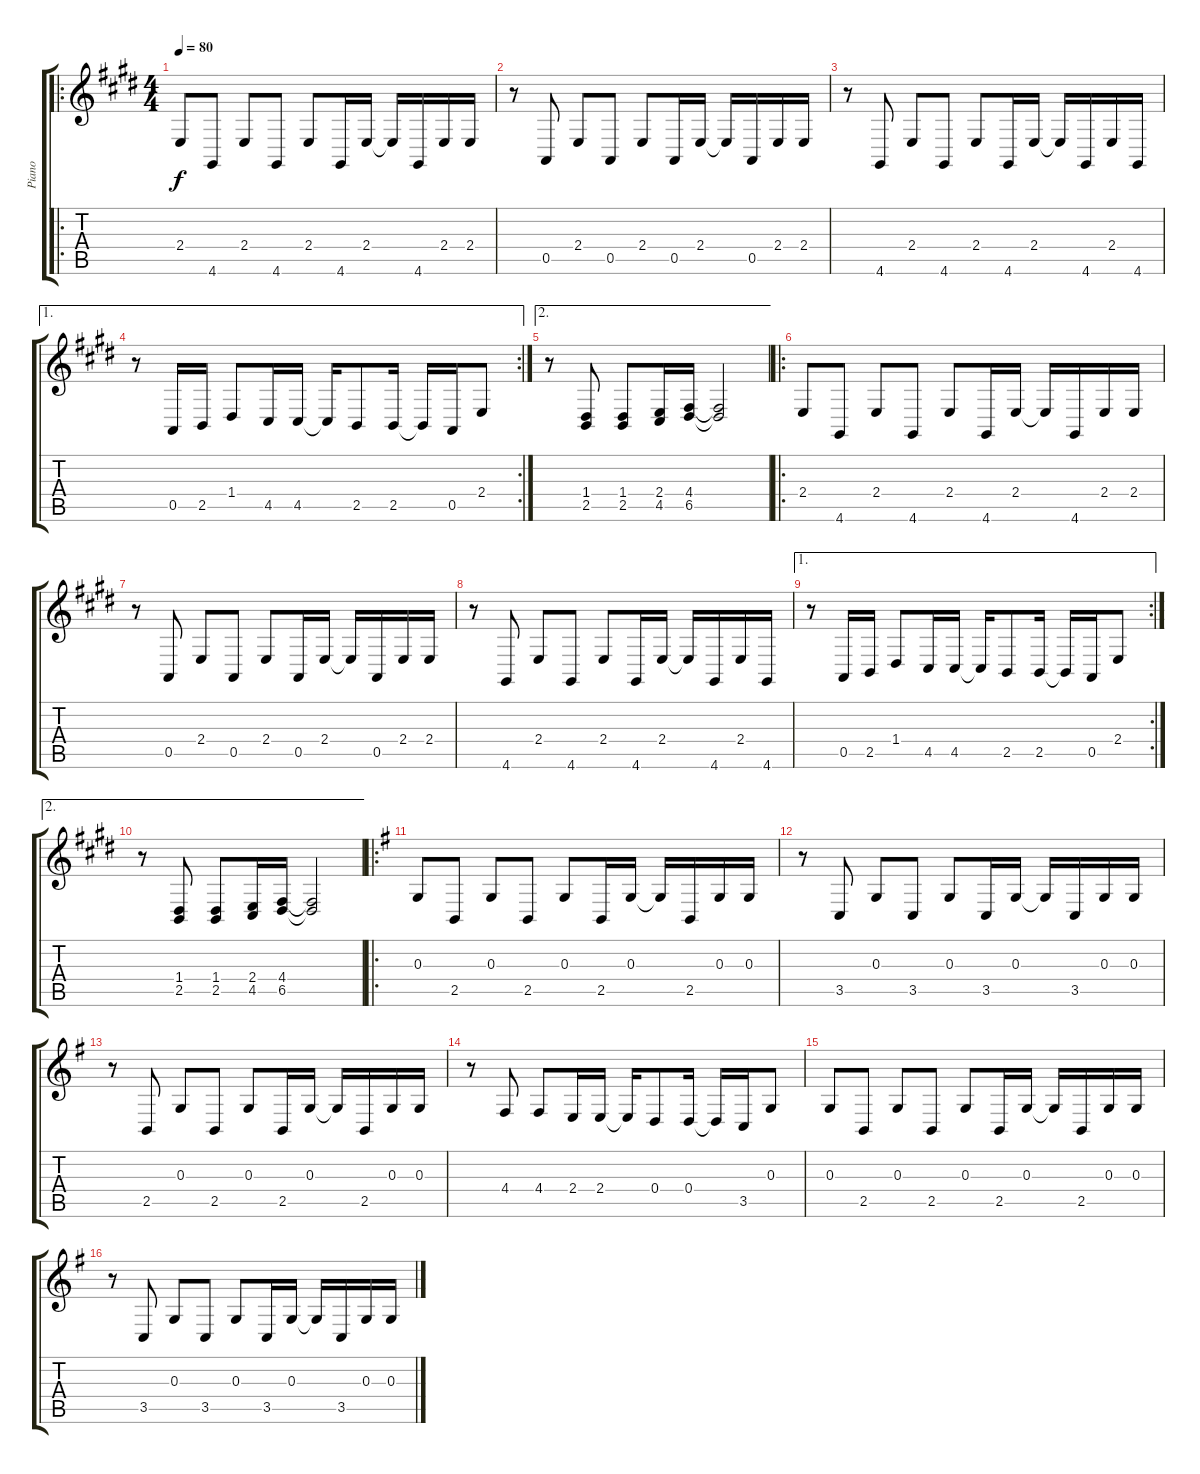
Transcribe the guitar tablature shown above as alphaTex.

\track ("Piano" "Piano") {instrument brightacousticpiano}
\staff {score tabs}
\tuning (E4 B3 G3 D3 A2 E2) {hide}
\ro
\ts (4 4)
\tempo 80
\clef g2
\ks e
2.4.8{dy f instrument brightacousticpiano} 4.6.8 2.4.8 4.6.8 2.4.8 4.6.16 2.4.16 2.4{t}.16 4.6.16 2.4.16 2.4.16 |
r.8 0.5.8 2.4.8 0.5.8 2.4.8 0.5.16 2.4.16 2.4{t}.16 0.5.16 2.4.16 2.4.16 |
r.8 4.6.8 2.4.8 4.6.8 2.4.8 4.6.16 2.4.16 2.4{t}.16 4.6.16 2.4.16 4.6.16 |
\ae 1
\rc 2
r.8 0.5.16 2.5.16 1.4.8 4.5.16 4.5.16 4.5{t}.16 2.5.8 2.5.16 2.5{t}.16 0.5.16 2.4.8 |
\ae 2
r.8 (1.4 2.5).8 (1.4 2.5).8 (2.4 4.5).16 (4.4 6.5).16 (4.4{t} 6.5{t}).2 |
\ro
2.4.8 4.6.8 2.4.8 4.6.8 2.4.8 4.6.16 2.4.16 2.4{t}.16 4.6.16 2.4.16 2.4.16 |
r.8 0.5.8 2.4.8 0.5.8 2.4.8 0.5.16 2.4.16 2.4{t}.16 0.5.16 2.4.16 2.4.16 |
r.8 4.6.8 2.4.8 4.6.8 2.4.8 4.6.16 2.4.16 2.4{t}.16 4.6.16 2.4.16 4.6.16 |
\ae 1
\rc 2
r.8 0.5.16 2.5.16 1.4.8 4.5.16 4.5.16 4.5{t}.16 2.5.8 2.5.16 2.5{t}.16 0.5.16 2.4.8 |
\ae 2
r.8 (1.4 2.5).8 (1.4 2.5).8 (2.4 4.5).16 (4.4 6.5).16 (4.4{t} 6.5{t}).2 |
\ro
\ks g
0.3.8 2.5.8 0.3.8 2.5.8 0.3.8 2.5.16 0.3.16 0.3{t}.16 2.5.16 0.3.16 0.3.16 |
r.8 3.5.8 0.3.8 3.5.8 0.3.8 3.5.16 0.3.16 0.3{t}.16 3.5.16 0.3.16 0.3.16 |
r.8 2.5.8 0.3.8 2.5.8 0.3.8 2.5.16 0.3.16 0.3{t}.16 2.5.16 0.3.16 0.3.16 |
r.8 4.4.8 4.4.8 2.4.16 2.4.16 2.4{t}.16 0.4.8 0.4.16 0.4{t}.16 3.5.16 0.3.8 |
0.3.8 2.5.8 0.3.8 2.5.8 0.3.8 2.5.16 0.3.16 0.3{t}.16 2.5.16 0.3.16 0.3.16 |
r.8 3.5.8 0.3.8 3.5.8 0.3.8 3.5.16 0.3.16 0.3{t}.16 3.5.16 0.3.16 0.3.16
